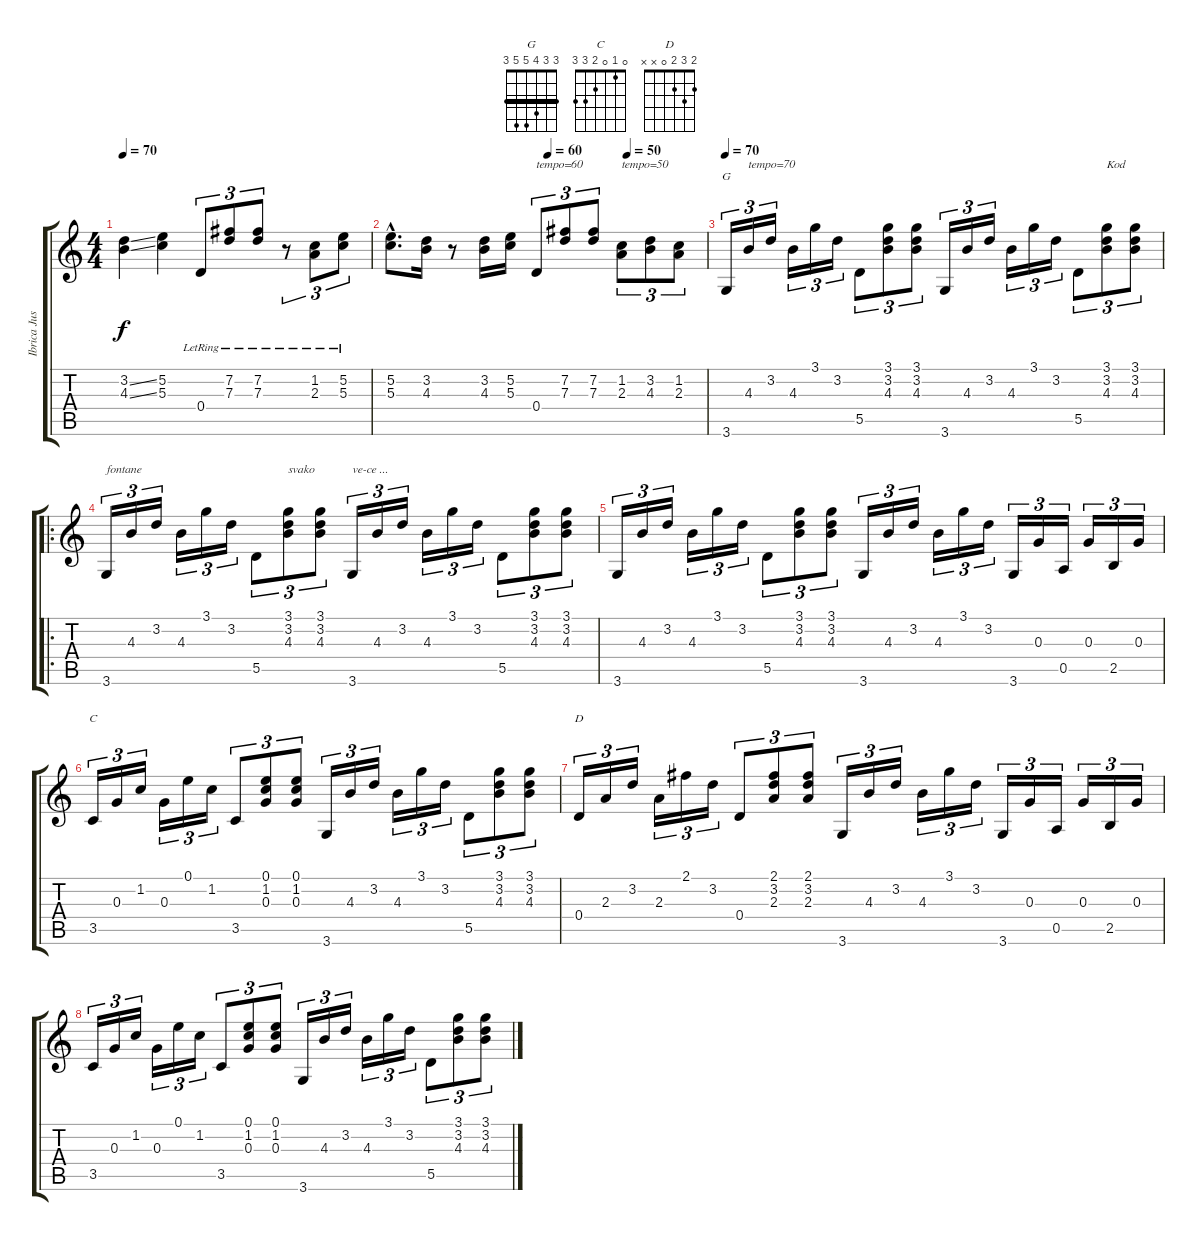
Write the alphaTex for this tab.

\track ("Ibrica Jusic- Acoustic Guitar" "Ibrica Jus") {instrument acousticguitarnylon}
\staff {score tabs}
\tuning (E4 B3 G3 D3 A2 E2) {hide}
\chord ("G" 3 3 4 5 5 3) {barre 3}
\chord ("C" 0 1 0 2 3 3)
\chord ("D" 2 3 2 0 x x)
\ts (4 4)
\tempo 70
\clef g2
\ks c
(3.2{ss} 4.3{ss}).4{dy f instrument acousticguitarnylon} (5.2 5.3).4 0.4{lr}.8{tu (3 2)} (7.2{lr} 7.3{lr}).8{tu (3 2)} (7.2{lr} 7.3{lr}).8{tu (3 2)} r.8{tu (3 2)} (1.2{lr} 2.3{lr}).8{tu (3 2)} (5.2{lr} 5.3{lr}).8{tu (3 2)} |
\tempo (60 0.5)
\tempo (50 0.75)
(5.2{hac} 5.3{hac}).8{d} (3.2 4.3).16 r.8 (3.2 4.3).16 (5.2 5.3).16 0.4.8{tu (3 2) txt "tempo=60" volume 10} (7.2 7.3).8{tu (3 2)} (7.2 7.3).8{tu (3 2)} (1.2 2.3).8{tu (3 2) txt "tempo=50" volume 8} (3.2 4.3).8{tu (3 2)} (1.2 2.3).8{tu (3 2)} |
\tempo 70
3.6.16{tu (3 2) ch "G" volume 13} 4.3.16{tu (3 2) txt "tempo=70"} 3.2.16{tu (3 2)} 4.3.16{tu (3 2)} 3.1.16{tu (3 2)} 3.2.16{tu (3 2)} 5.5.8{tu (3 2)} (3.1 3.2 4.3).8{tu (3 2)} (3.1 3.2 4.3).8{tu (3 2)} 3.6.16{tu (3 2)} 4.3.16{tu (3 2)} 3.2.16{tu (3 2)} 4.3.16{tu (3 2)} 3.1.16{tu (3 2)} 3.2.16{tu (3 2)} 5.5.8{tu (3 2)} (3.1 3.2 4.3).8{tu (3 2) txt "Kod"} (3.1 3.2 4.3).8{tu (3 2)} |
\ro
3.6.16{tu (3 2) txt "fontane"} 4.3.16{tu (3 2)} 3.2.16{tu (3 2)} 4.3.16{tu (3 2)} 3.1.16{tu (3 2)} 3.2.16{tu (3 2)} 5.5.8{tu (3 2)} (3.1 3.2 4.3).8{tu (3 2) txt "svako"} (3.1 3.2 4.3).8{tu (3 2)} 3.6.16{tu (3 2) txt "ve-ce ..."} 4.3.16{tu (3 2)} 3.2.16{tu (3 2)} 4.3.16{tu (3 2)} 3.1.16{tu (3 2)} 3.2.16{tu (3 2)} 5.5.8{tu (3 2)} (3.1 3.2 4.3).8{tu (3 2)} (3.1 3.2 4.3).8{tu (3 2)} |
3.6.16{tu (3 2)} 4.3.16{tu (3 2)} 3.2.16{tu (3 2)} 4.3.16{tu (3 2)} 3.1.16{tu (3 2)} 3.2.16{tu (3 2)} 5.5.8{tu (3 2)} (3.1 3.2 4.3).8{tu (3 2)} (3.1 3.2 4.3).8{tu (3 2)} 3.6.16{tu (3 2)} 4.3.16{tu (3 2)} 3.2.16{tu (3 2)} 4.3.16{tu (3 2)} 3.1.16{tu (3 2)} 3.2.16{tu (3 2)} 3.6.16{tu (3 2)} 0.3.16{tu (3 2)} 0.5.16{tu (3 2)} 0.3.16{tu (3 2)} 2.5.16{tu (3 2)} 0.3.16{tu (3 2)} |
3.5.16{tu (3 2) ch "C"} 0.3.16{tu (3 2)} 1.2.16{tu (3 2)} 0.3.16{tu (3 2)} 0.1.16{tu (3 2)} 1.2.16{tu (3 2)} 3.5.8{tu (3 2)} (0.1 1.2 0.3).8{tu (3 2)} (0.1 1.2 0.3).8{tu (3 2)} 3.6.16{tu (3 2)} 4.3.16{tu (3 2)} 3.2.16{tu (3 2)} 4.3.16{tu (3 2)} 3.1.16{tu (3 2)} 3.2.16{tu (3 2)} 5.5.8{tu (3 2)} (3.1 3.2 4.3).8{tu (3 2)} (3.1 3.2 4.3).8{tu (3 2)} |
0.4.16{tu (3 2) ch "D"} 2.3.16{tu (3 2)} 3.2.16{tu (3 2)} 2.3.16{tu (3 2)} 2.1.16{tu (3 2)} 3.2.16{tu (3 2)} 0.4.8{tu (3 2)} (2.1 3.2 2.3).8{tu (3 2)} (2.1 3.2 2.3).8{tu (3 2)} 3.6.16{tu (3 2)} 4.3.16{tu (3 2)} 3.2.16{tu (3 2)} 4.3.16{tu (3 2)} 3.1.16{tu (3 2)} 3.2.16{tu (3 2)} 3.6.16{tu (3 2)} 0.3.16{tu (3 2)} 0.5.16{tu (3 2)} 0.3.16{tu (3 2)} 2.5.16{tu (3 2)} 0.3.16{tu (3 2)} |
3.5.16{tu (3 2)} 0.3.16{tu (3 2)} 1.2.16{tu (3 2)} 0.3.16{tu (3 2)} 0.1.16{tu (3 2)} 1.2.16{tu (3 2)} 3.5.8{tu (3 2)} (0.1 1.2 0.3).8{tu (3 2)} (0.1 1.2 0.3).8{tu (3 2)} 3.6.16{tu (3 2)} 4.3.16{tu (3 2)} 3.2.16{tu (3 2)} 4.3.16{tu (3 2)} 3.1.16{tu (3 2)} 3.2.16{tu (3 2)} 5.5.8{tu (3 2)} (3.1 3.2 4.3).8{tu (3 2)} (3.1 3.2 4.3).8{tu (3 2)}
